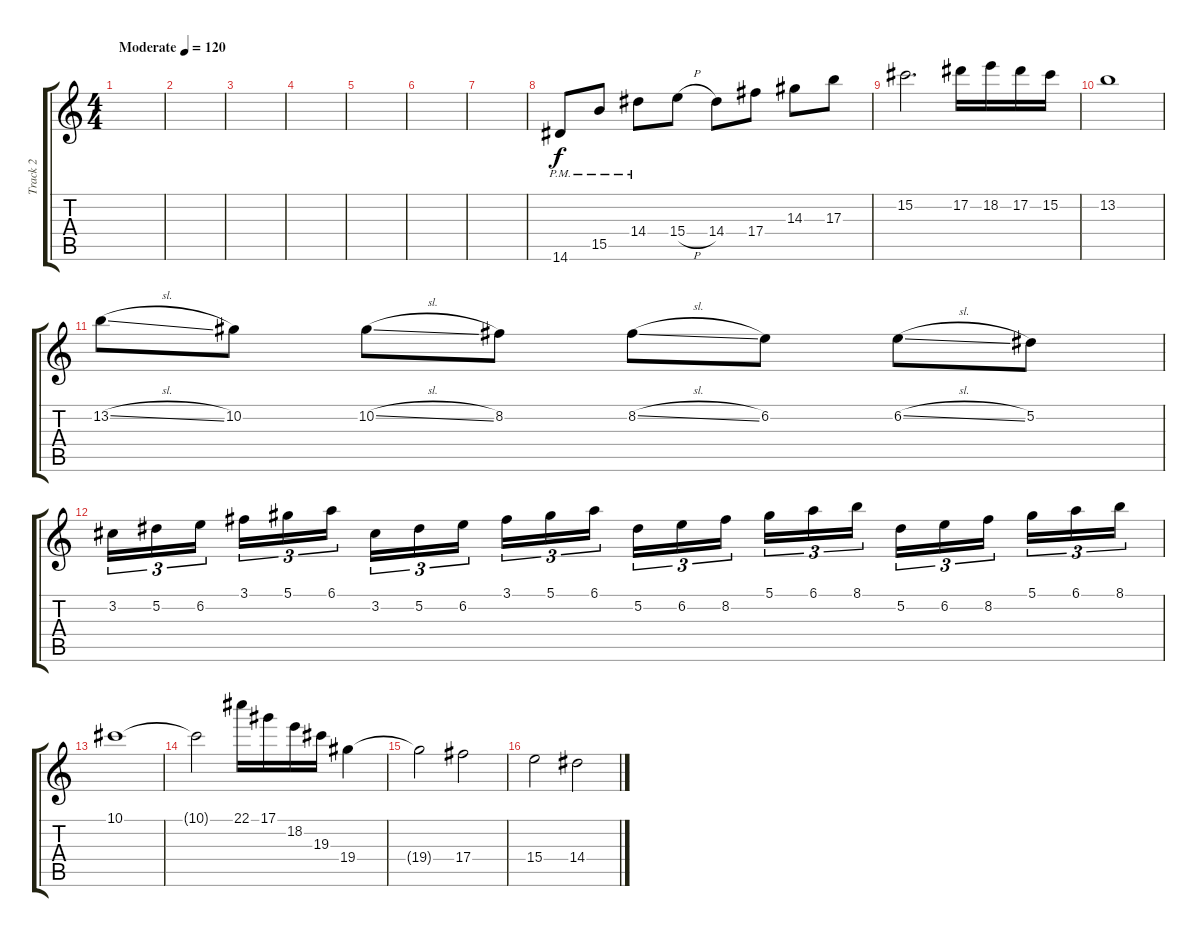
\track ("Track 2" "Track 2") {instrument distortionguitar}
\staff {score tabs}
\tuning (Eb4 Bb3 Gb3 Db3 Ab2 Db2) {hide}
\ts (4 4)
\tempo (120 "Moderate")
\clef g2
\ks c
|
|
|
|
|
|
|
14.6{pm}.8 15.5{pm}.8 14.4{pm}.8 15.4{h}.8 14.4.8 17.4.8 14.3.8 17.3.8 |
15.2.2{d} 17.2.16 18.2.16 17.2.16 15.2.16 |
13.2.1 |
13.2{sl}.8 10.2.8 10.2{sl}.8 8.2.8 8.2{sl}.8 6.2.8 6.2{sl}.8 5.2.8 |
3.2.16{tu (3 2)} 5.2.16{tu (3 2)} 6.2.16{tu (3 2) beam splitsecondary} 3.1.16{tu (3 2)} 5.1.16{tu (3 2)} 6.1.16{tu (3 2)} 3.2.16{tu (3 2)} 5.2.16{tu (3 2)} 6.2.16{tu (3 2) beam splitsecondary} 3.1.16{tu (3 2)} 5.1.16{tu (3 2)} 6.1.16{tu (3 2)} 5.2.16{tu (3 2)} 6.2.16{tu (3 2)} 8.2.16{tu (3 2) beam splitsecondary} 5.1.16{tu (3 2)} 6.1.16{tu (3 2)} 8.1.16{tu (3 2)} 5.2.16{tu (3 2)} 6.2.16{tu (3 2)} 8.2.16{tu (3 2) beam splitsecondary} 5.1.16{tu (3 2)} 6.1.16{tu (3 2)} 8.1.16{tu (3 2)} |
10.1.1 |
10.1{t}.2 22.1.16 17.1.16 18.2.16 19.3.16 19.4.4 |
19.4{t}.2 17.4.2 |
15.4.2 14.4.2
